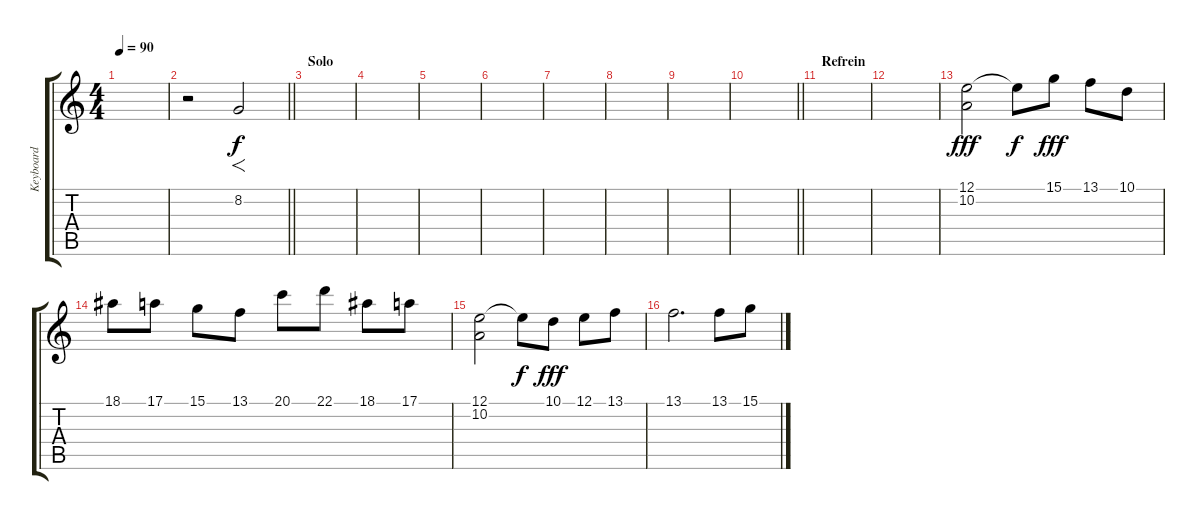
\track ("Keyboard" "Keyboard") {instrument stringensemble2}
\staff {score tabs}
\tuning (E4 B3 G3 D3 A2 E2) {hide}
\ts (4 4)
\tempo 90
\clef g2
\ks c
|
\barLineRight lightlight
r.2 8.2.2{f volume 16 instrument reversecymbal} |
\section ("" "Solo")
|
|
|
|
|
|
|
\barLineRight lightlight
|
\section ("" "Refrein")
|
|
(12.1 10.2).2{dy fff volume 11 instrument stringensemble2} 12.1{t}.8{dy f volume 12 instrument stringensemble1} 15.1.8{dy fff} 13.1.8 10.1.8{volume 12 instrument churchorgan} |
18.1.8 17.1.8 15.1.8 13.1.8 20.1.8 22.1.8 18.1.8 17.1.8 |
(12.1 10.2).2{volume 11 instrument stringensemble2} 12.1{t}.8{dy f volume 12 instrument stringensemble1} 10.1.8{dy fff} 12.1.8 13.1.8 |
13.1.2{d volume 11 instrument stringensemble2} 13.1.8 15.1.8
